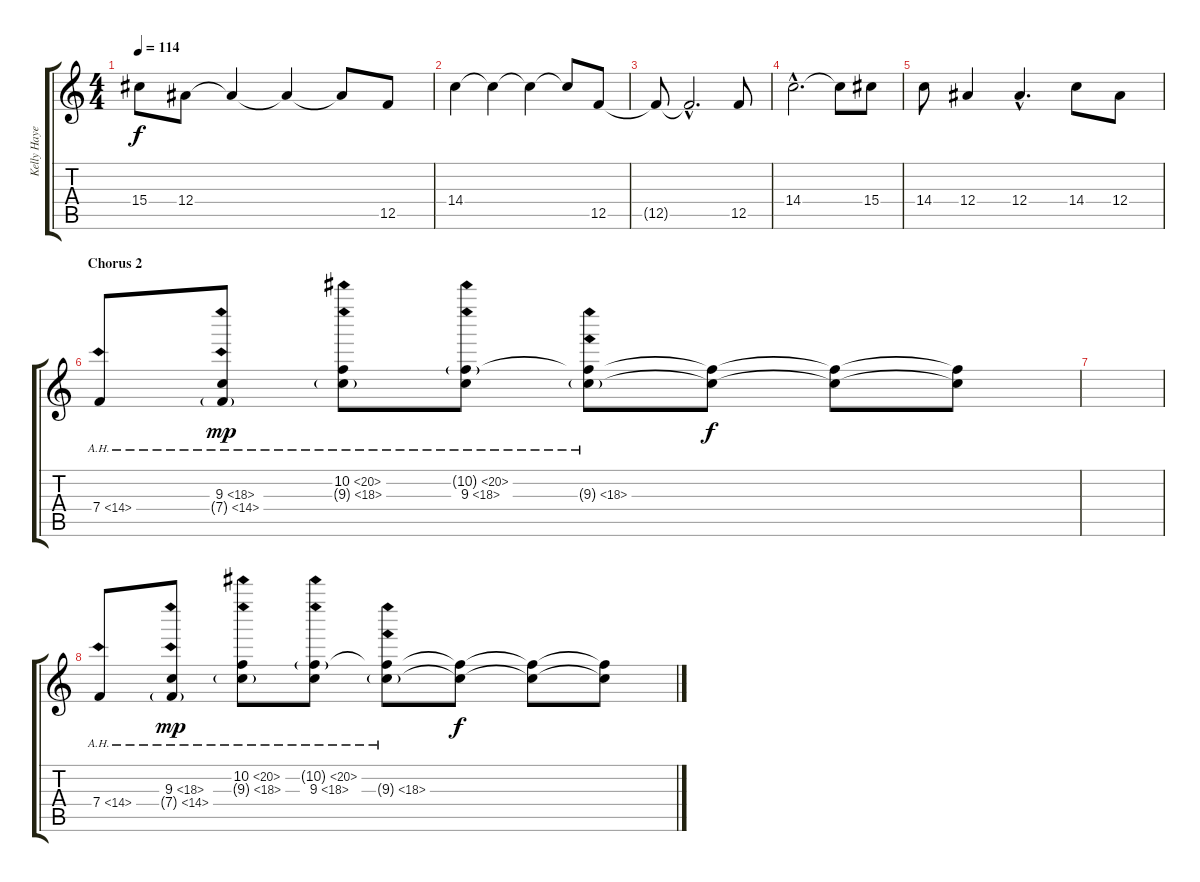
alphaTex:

\track ("Kelly Hayes (Solo Guitar)" "Kelly Haye") {instrument distortionguitar}
\staff {score tabs}
\tuning (C4 G3 Eb3 Bb2 F2 C2) {hide}
\ts (4 4)
\tempo 114
\clef g2
\ks c
15.4{t}.8{dy f} 12.4.8 12.4{t}.4 12.4{t}.4 12.4{t}.8 12.5.8 |
14.4.4 14.4{t}.4 14.4{t}.4 14.4{t}.8 12.5.8 |
12.5{t}.8 12.5{hac t}.2{d} 12.5.8 |
14.4{hac}.2{d} 14.4{t}.8 15.4.8 |
14.4.8 12.4.4 12.4{hac}.4{d} 14.4.8 12.4.8 |
\section ("" "Chorus 2")
7.4{ah 7}.8{instrument electricguitarjazz} (9.3{ah 9} 7.4{ah 7 g}).8{dy mp} (10.2{ah 10} 9.3{ah 9 g}).8 (10.2{ah 10 g} 9.3{ah 9}).8 (10.2{ah 12 t} 9.3{ah 9 g}).8 (10.2{t} 9.3{t}).8{dy f} (10.2{t} 9.3{t}).8 (10.2{t} 9.3{t}).8 |
|
7.4{ah 7}.8{instrument electricguitarjazz} (9.3{ah 9} 7.4{ah 7 g}).8{dy mp} (10.2{ah 10} 9.3{ah 9 g}).8 (10.2{ah 10 g} 9.3{ah 9}).8 (10.2{ah 12 t} 9.3{ah 9 g}).8 (10.2{t} 9.3{t}).8{dy f} (10.2{t} 9.3{t}).8 (10.2{t} 9.3{t}).8
